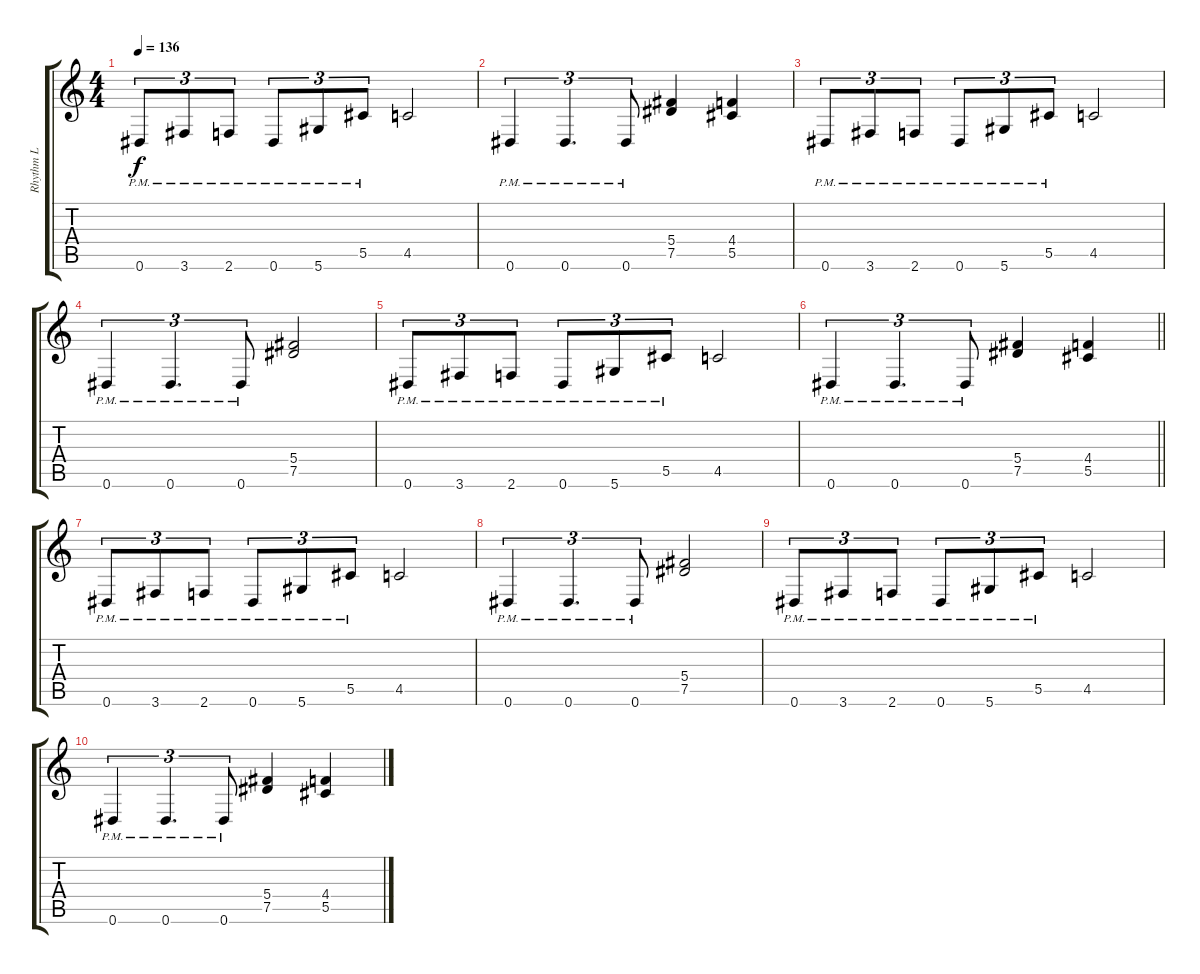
\track ("Rhythm L" "Rhythm L") {instrument distortionguitar}
\staff {score tabs}
\tuning (Eb4 Bb3 Gb3 Db3 Ab2 Eb2) {hide}
\ts (4 4)
\tempo 136
\clef g2
\ks c
0.6{pm}.8{tu (3 2) dy f} 3.6{pm}.8{tu (3 2)} 2.6{pm}.8{tu (3 2)} 0.6{pm}.8{tu (3 2)} 5.6{pm}.8{tu (3 2)} 5.5{pm}.8{tu (3 2)} 4.5.2 |
0.6{pm}.4{tu (3 2)} 0.6{pm}.4{d tu (3 2)} 0.6{pm}.8{tu (3 2)} (5.4 7.5).4 (4.4 5.5).4 |
0.6{pm}.8{tu (3 2)} 3.6{pm}.8{tu (3 2)} 2.6{pm}.8{tu (3 2)} 0.6{pm}.8{tu (3 2)} 5.6{pm}.8{tu (3 2)} 5.5{pm}.8{tu (3 2)} 4.5.2 |
0.6{pm}.4{tu (3 2)} 0.6{pm}.4{d tu (3 2)} 0.6{pm}.8{tu (3 2)} (5.4 7.5).2 |
0.6{pm}.8{tu (3 2)} 3.6{pm}.8{tu (3 2)} 2.6{pm}.8{tu (3 2)} 0.6{pm}.8{tu (3 2)} 5.6{pm}.8{tu (3 2)} 5.5{pm}.8{tu (3 2)} 4.5.2 |
\barLineRight lightlight
0.6{pm}.4{tu (3 2)} 0.6{pm}.4{d tu (3 2)} 0.6{pm}.8{tu (3 2)} (5.4 7.5).4 (4.4 5.5).4 |
0.6{pm}.8{tu (3 2)} 3.6{pm}.8{tu (3 2)} 2.6{pm}.8{tu (3 2)} 0.6{pm}.8{tu (3 2)} 5.6{pm}.8{tu (3 2)} 5.5{pm}.8{tu (3 2)} 4.5.2 |
0.6{pm}.4{tu (3 2)} 0.6{pm}.4{d tu (3 2)} 0.6{pm}.8{tu (3 2)} (5.4 7.5).2 |
0.6{pm}.8{tu (3 2)} 3.6{pm}.8{tu (3 2)} 2.6{pm}.8{tu (3 2)} 0.6{pm}.8{tu (3 2)} 5.6{pm}.8{tu (3 2)} 5.5{pm}.8{tu (3 2)} 4.5.2 |
0.6{pm}.4{tu (3 2)} 0.6{pm}.4{d tu (3 2)} 0.6{pm}.8{tu (3 2)} (5.4 7.5).4 (4.4 5.5).4
